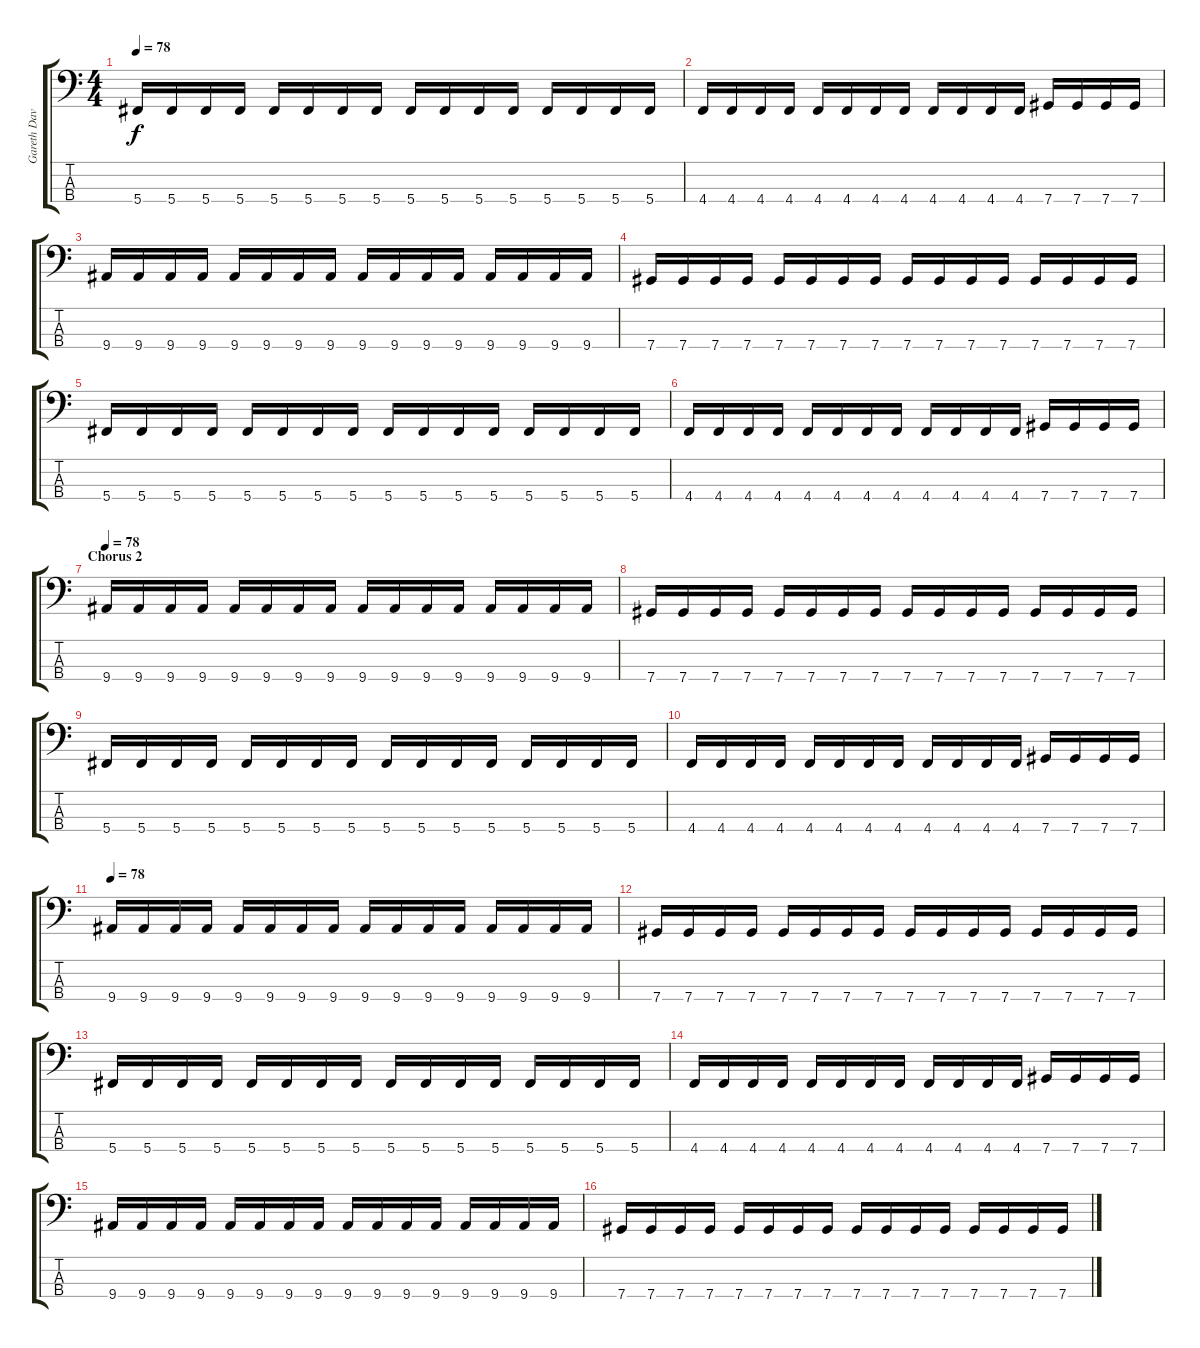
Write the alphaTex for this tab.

\track ("Gareth Davies" "Gareth Dav") {instrument electricbasspick}
\staff {score tabs}
\tuning (Gb2 Db2 Ab1 Db1) {hide}
\ts (4 4)
\tempo 78
\clef f4
\ks c
5.4.16{dy f} 5.4.16 5.4.16 5.4.16 5.4.16 5.4.16 5.4.16 5.4.16 5.4.16 5.4.16 5.4.16 5.4.16 5.4.16 5.4.16 5.4.16 5.4.16 |
4.4.16 4.4.16 4.4.16 4.4.16 4.4.16 4.4.16 4.4.16 4.4.16 4.4.16 4.4.16 4.4.16 4.4.16 7.4.16 7.4.16 7.4.16 7.4.16 |
9.4.16 9.4.16 9.4.16 9.4.16 9.4.16 9.4.16 9.4.16 9.4.16 9.4.16 9.4.16 9.4.16 9.4.16 9.4.16 9.4.16 9.4.16 9.4.16 |
7.4.16 7.4.16 7.4.16 7.4.16 7.4.16 7.4.16 7.4.16 7.4.16 7.4.16 7.4.16 7.4.16 7.4.16 7.4.16 7.4.16 7.4.16 7.4.16 |
5.4.16 5.4.16 5.4.16 5.4.16 5.4.16 5.4.16 5.4.16 5.4.16 5.4.16 5.4.16 5.4.16 5.4.16 5.4.16 5.4.16 5.4.16 5.4.16 |
4.4.16 4.4.16 4.4.16 4.4.16 4.4.16 4.4.16 4.4.16 4.4.16 4.4.16 4.4.16 4.4.16 4.4.16 7.4.16 7.4.16 7.4.16 7.4.16 |
\section ("" "Chorus 2")
\tempo 78
9.4.16 9.4.16 9.4.16 9.4.16 9.4.16 9.4.16 9.4.16 9.4.16 9.4.16 9.4.16 9.4.16 9.4.16 9.4.16 9.4.16 9.4.16 9.4.16 |
7.4.16 7.4.16 7.4.16 7.4.16 7.4.16 7.4.16 7.4.16 7.4.16 7.4.16 7.4.16 7.4.16 7.4.16 7.4.16 7.4.16 7.4.16 7.4.16 |
5.4.16 5.4.16 5.4.16 5.4.16 5.4.16 5.4.16 5.4.16 5.4.16 5.4.16 5.4.16 5.4.16 5.4.16 5.4.16 5.4.16 5.4.16 5.4.16 |
4.4.16 4.4.16 4.4.16 4.4.16 4.4.16 4.4.16 4.4.16 4.4.16 4.4.16 4.4.16 4.4.16 4.4.16 7.4.16 7.4.16 7.4.16 7.4.16 |
\tempo 78
9.4.16 9.4.16 9.4.16 9.4.16 9.4.16 9.4.16 9.4.16 9.4.16 9.4.16 9.4.16 9.4.16 9.4.16 9.4.16 9.4.16 9.4.16 9.4.16 |
7.4.16 7.4.16 7.4.16 7.4.16 7.4.16 7.4.16 7.4.16 7.4.16 7.4.16 7.4.16 7.4.16 7.4.16 7.4.16 7.4.16 7.4.16 7.4.16 |
5.4.16 5.4.16 5.4.16 5.4.16 5.4.16 5.4.16 5.4.16 5.4.16 5.4.16 5.4.16 5.4.16 5.4.16 5.4.16 5.4.16 5.4.16 5.4.16 |
4.4.16 4.4.16 4.4.16 4.4.16 4.4.16 4.4.16 4.4.16 4.4.16 4.4.16 4.4.16 4.4.16 4.4.16 7.4.16 7.4.16 7.4.16 7.4.16 |
9.4.16 9.4.16 9.4.16 9.4.16 9.4.16 9.4.16 9.4.16 9.4.16 9.4.16 9.4.16 9.4.16 9.4.16 9.4.16 9.4.16 9.4.16 9.4.16 |
7.4.16 7.4.16 7.4.16 7.4.16 7.4.16 7.4.16 7.4.16 7.4.16 7.4.16 7.4.16 7.4.16 7.4.16 7.4.16 7.4.16 7.4.16 7.4.16
